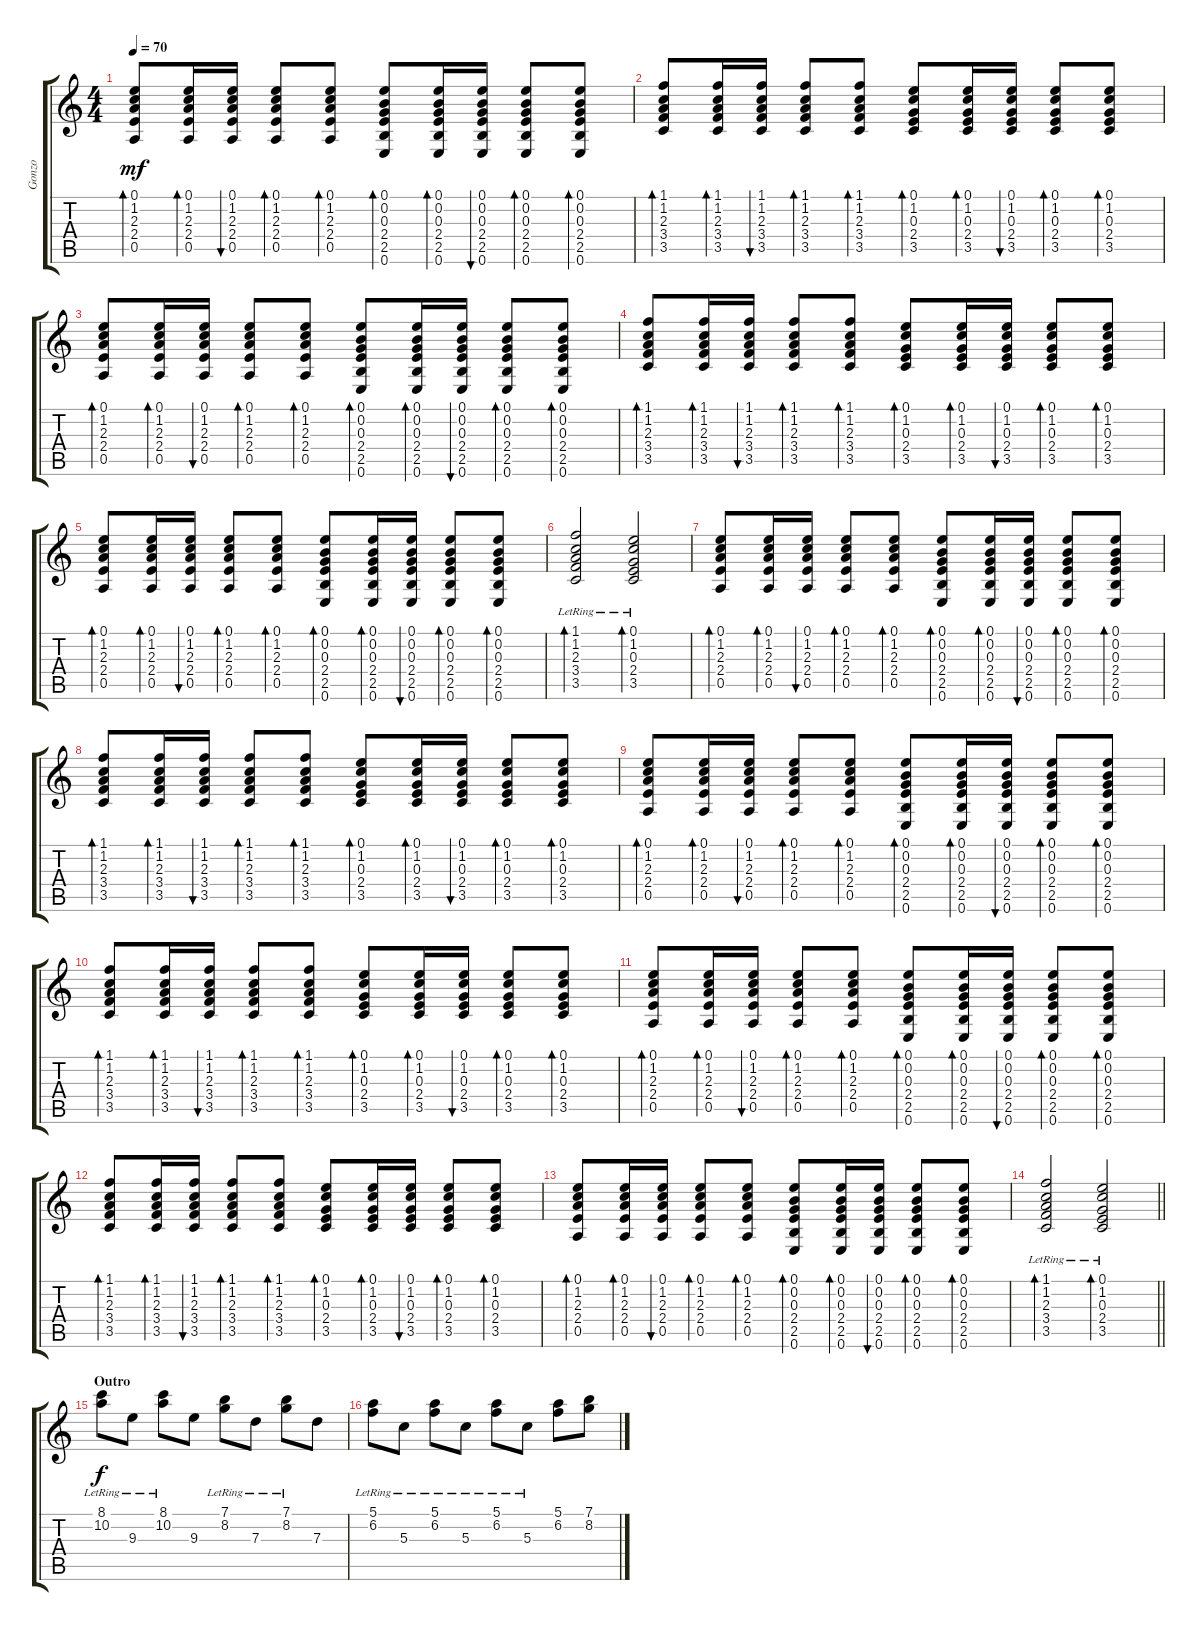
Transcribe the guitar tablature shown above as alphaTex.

\track ("Gonzo" "Gonzo") {instrument electricguitarclean}
\staff {score tabs}
\tuning (E4 B3 G3 D3 A2 E2) {hide}
\ts (4 4)
\tempo 70
\clef g2
\ks c
(0.1 1.2 2.3 2.4 0.5).8{bd 30 dy mf} (0.1 1.2 2.3 2.4 0.5).16{bd 30} (0.1 1.2 2.3 2.4 0.5).16{bu 30} (0.1 1.2 2.3 2.4 0.5).8{bd 30} (0.1 1.2 2.3 2.4 0.5).8{bd 30} (0.1 0.2 0.3 2.4 2.5 0.6).8{bd 30} (0.1 0.2 0.3 2.4 2.5 0.6).16{bd 30} (0.1 0.2 0.3 2.4 2.5 0.6).16{bu 30} (0.1 0.2 0.3 2.4 2.5 0.6).8{bd 30} (0.1 0.2 0.3 2.4 2.5 0.6).8{bd 30} |
(1.1 1.2 2.3 3.4 3.5).8{bd 30} (1.1 1.2 2.3 3.4 3.5).16{bd 30} (1.1 1.2 2.3 3.4 3.5).16{bu 30} (1.1 1.2 2.3 3.4 3.5).8{bd 30} (1.1 1.2 2.3 3.4 3.5).8{bd 30} (0.1 1.2 0.3 2.4 3.5).8{bd 30} (0.1 1.2 0.3 2.4 3.5).16{bd 30} (0.1 1.2 0.3 2.4 3.5).16{bu 30} (0.1 1.2 0.3 2.4 3.5).8{bd 30} (0.1 1.2 0.3 2.4 3.5).8{bd 30} |
(0.1 1.2 2.3 2.4 0.5).8{bd 30} (0.1 1.2 2.3 2.4 0.5).16{bd 30} (0.1 1.2 2.3 2.4 0.5).16{bu 30} (0.1 1.2 2.3 2.4 0.5).8{bd 30} (0.1 1.2 2.3 2.4 0.5).8{bd 30} (0.1 0.2 0.3 2.4 2.5 0.6).8{bd 30} (0.1 0.2 0.3 2.4 2.5 0.6).16{bd 30} (0.1 0.2 0.3 2.4 2.5 0.6).16{bu 30} (0.1 0.2 0.3 2.4 2.5 0.6).8{bd 30} (0.1 0.2 0.3 2.4 2.5 0.6).8{bd 30} |
(1.1 1.2 2.3 3.4 3.5).8{bd 30} (1.1 1.2 2.3 3.4 3.5).16{bd 30} (1.1 1.2 2.3 3.4 3.5).16{bu 30} (1.1 1.2 2.3 3.4 3.5).8{bd 30} (1.1 1.2 2.3 3.4 3.5).8{bd 30} (0.1 1.2 0.3 2.4 3.5).8{bd 30} (0.1 1.2 0.3 2.4 3.5).16{bd 30} (0.1 1.2 0.3 2.4 3.5).16{bu 30} (0.1 1.2 0.3 2.4 3.5).8{bd 30} (0.1 1.2 0.3 2.4 3.5).8{bd 30} |
(0.1 1.2 2.3 2.4 0.5).8{bd 30} (0.1 1.2 2.3 2.4 0.5).16{bd 30} (0.1 1.2 2.3 2.4 0.5).16{bu 30} (0.1 1.2 2.3 2.4 0.5).8{bd 30} (0.1 1.2 2.3 2.4 0.5).8{bd 30} (0.1 0.2 0.3 2.4 2.5 0.6).8{bd 30} (0.1 0.2 0.3 2.4 2.5 0.6).16{bd 30} (0.1 0.2 0.3 2.4 2.5 0.6).16{bu 30} (0.1 0.2 0.3 2.4 2.5 0.6).8{bd 30} (0.1 0.2 0.3 2.4 2.5 0.6).8{bd 30} |
(1.1{lr} 1.2{lr} 2.3{lr} 3.4{lr} 3.5{lr}).2{bd 120} (0.1{lr} 1.2{lr} 0.3{lr} 2.4{lr} 3.5{lr}).2{bd 120} |
(0.1 1.2 2.3 2.4 0.5).8{bd 30} (0.1 1.2 2.3 2.4 0.5).16{bd 30} (0.1 1.2 2.3 2.4 0.5).16{bu 30} (0.1 1.2 2.3 2.4 0.5).8{bd 30} (0.1 1.2 2.3 2.4 0.5).8{bd 30} (0.1 0.2 0.3 2.4 2.5 0.6).8{bd 30} (0.1 0.2 0.3 2.4 2.5 0.6).16{bd 30} (0.1 0.2 0.3 2.4 2.5 0.6).16{bu 30} (0.1 0.2 0.3 2.4 2.5 0.6).8{bd 30} (0.1 0.2 0.3 2.4 2.5 0.6).8{bd 30} |
(1.1 1.2 2.3 3.4 3.5).8{bd 30} (1.1 1.2 2.3 3.4 3.5).16{bd 30} (1.1 1.2 2.3 3.4 3.5).16{bu 30} (1.1 1.2 2.3 3.4 3.5).8{bd 30} (1.1 1.2 2.3 3.4 3.5).8{bd 30} (0.1 1.2 0.3 2.4 3.5).8{bd 30} (0.1 1.2 0.3 2.4 3.5).16{bd 30} (0.1 1.2 0.3 2.4 3.5).16{bu 30} (0.1 1.2 0.3 2.4 3.5).8{bd 30} (0.1 1.2 0.3 2.4 3.5).8{bd 30} |
(0.1 1.2 2.3 2.4 0.5).8{bd 30} (0.1 1.2 2.3 2.4 0.5).16{bd 30} (0.1 1.2 2.3 2.4 0.5).16{bu 30} (0.1 1.2 2.3 2.4 0.5).8{bd 30} (0.1 1.2 2.3 2.4 0.5).8{bd 30} (0.1 0.2 0.3 2.4 2.5 0.6).8{bd 30} (0.1 0.2 0.3 2.4 2.5 0.6).16{bd 30} (0.1 0.2 0.3 2.4 2.5 0.6).16{bu 30} (0.1 0.2 0.3 2.4 2.5 0.6).8{bd 30} (0.1 0.2 0.3 2.4 2.5 0.6).8{bd 30} |
(1.1 1.2 2.3 3.4 3.5).8{bd 30} (1.1 1.2 2.3 3.4 3.5).16{bd 30} (1.1 1.2 2.3 3.4 3.5).16{bu 30} (1.1 1.2 2.3 3.4 3.5).8{bd 30} (1.1 1.2 2.3 3.4 3.5).8{bd 30} (0.1 1.2 0.3 2.4 3.5).8{bd 30} (0.1 1.2 0.3 2.4 3.5).16{bd 30} (0.1 1.2 0.3 2.4 3.5).16{bu 30} (0.1 1.2 0.3 2.4 3.5).8{bd 30} (0.1 1.2 0.3 2.4 3.5).8{bd 30} |
(0.1 1.2 2.3 2.4 0.5).8{bd 30} (0.1 1.2 2.3 2.4 0.5).16{bd 30} (0.1 1.2 2.3 2.4 0.5).16{bu 30} (0.1 1.2 2.3 2.4 0.5).8{bd 30} (0.1 1.2 2.3 2.4 0.5).8{bd 30} (0.1 0.2 0.3 2.4 2.5 0.6).8{bd 30} (0.1 0.2 0.3 2.4 2.5 0.6).16{bd 30} (0.1 0.2 0.3 2.4 2.5 0.6).16{bu 30} (0.1 0.2 0.3 2.4 2.5 0.6).8{bd 30} (0.1 0.2 0.3 2.4 2.5 0.6).8{bd 30} |
(1.1 1.2 2.3 3.4 3.5).8{bd 30} (1.1 1.2 2.3 3.4 3.5).16{bd 30} (1.1 1.2 2.3 3.4 3.5).16{bu 30} (1.1 1.2 2.3 3.4 3.5).8{bd 30} (1.1 1.2 2.3 3.4 3.5).8{bd 30} (0.1 1.2 0.3 2.4 3.5).8{bd 30} (0.1 1.2 0.3 2.4 3.5).16{bd 30} (0.1 1.2 0.3 2.4 3.5).16{bu 30} (0.1 1.2 0.3 2.4 3.5).8{bd 30} (0.1 1.2 0.3 2.4 3.5).8{bd 30} |
(0.1 1.2 2.3 2.4 0.5).8{bd 30} (0.1 1.2 2.3 2.4 0.5).16{bd 30} (0.1 1.2 2.3 2.4 0.5).16{bu 30} (0.1 1.2 2.3 2.4 0.5).8{bd 30} (0.1 1.2 2.3 2.4 0.5).8{bd 30} (0.1 0.2 0.3 2.4 2.5 0.6).8{bd 30} (0.1 0.2 0.3 2.4 2.5 0.6).16{bd 30} (0.1 0.2 0.3 2.4 2.5 0.6).16{bu 30} (0.1 0.2 0.3 2.4 2.5 0.6).8{bd 30} (0.1 0.2 0.3 2.4 2.5 0.6).8{bd 30} |
\barLineRight lightlight
(1.1{lr} 1.2{lr} 2.3{lr} 3.4{lr} 3.5{lr}).2{bd 120} (0.1{lr} 1.2{lr} 0.3{lr} 2.4{lr} 3.5{lr}).2{bd 120} |
\section ("" "Outro")
(8.1{lr} 10.2{lr}).8{dy f} 9.3{lr}.8 (8.1{lr} 10.2{lr}).8 9.3.8 (7.1{lr} 8.2{lr}).8 7.3{lr}.8 (7.1{lr} 8.2{lr}).8 7.3.8 |
(5.1{lr} 6.2{lr}).8 5.3{lr}.8 (5.1{lr} 6.2{lr}).8 5.3{lr}.8 (5.1{lr} 6.2{lr}).8 5.3{lr}.8 (5.1 6.2).8 (7.1 8.2).8
